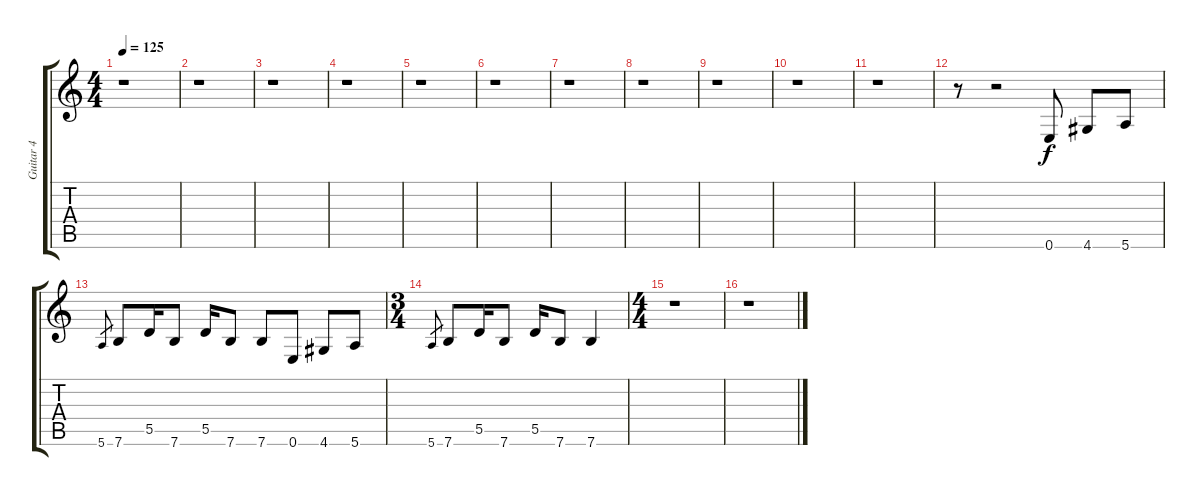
\track ("Guitar 4" "Guitar 4") {instrument overdrivenguitar}
\staff {score tabs}
\tuning (E4 B3 G3 D3 A2 E2) {hide}
\ts (4 4)
\tempo 125
\clef g2
\ks c
r.1{dy f instrument overdrivenguitar} |
r.1 |
r.1 |
r.1 |
r.1 |
r.1 |
r.1 |
r.1 |
r.1 |
r.1 |
r.1 |
r.8 r.2 0.6.8 4.6.8 5.6.8 |
5.6.8{gr} 7.6.8 5.5.16 7.6.8 5.5.16 7.6.8 7.6.8 0.6.8 4.6.8 5.6.8 |
\ts (3 4)
5.6.8{gr} 7.6.8 5.5.16 7.6.8 5.5.16 7.6.8 7.6.4 |
\ts (4 4)
r.1 |
r.1
